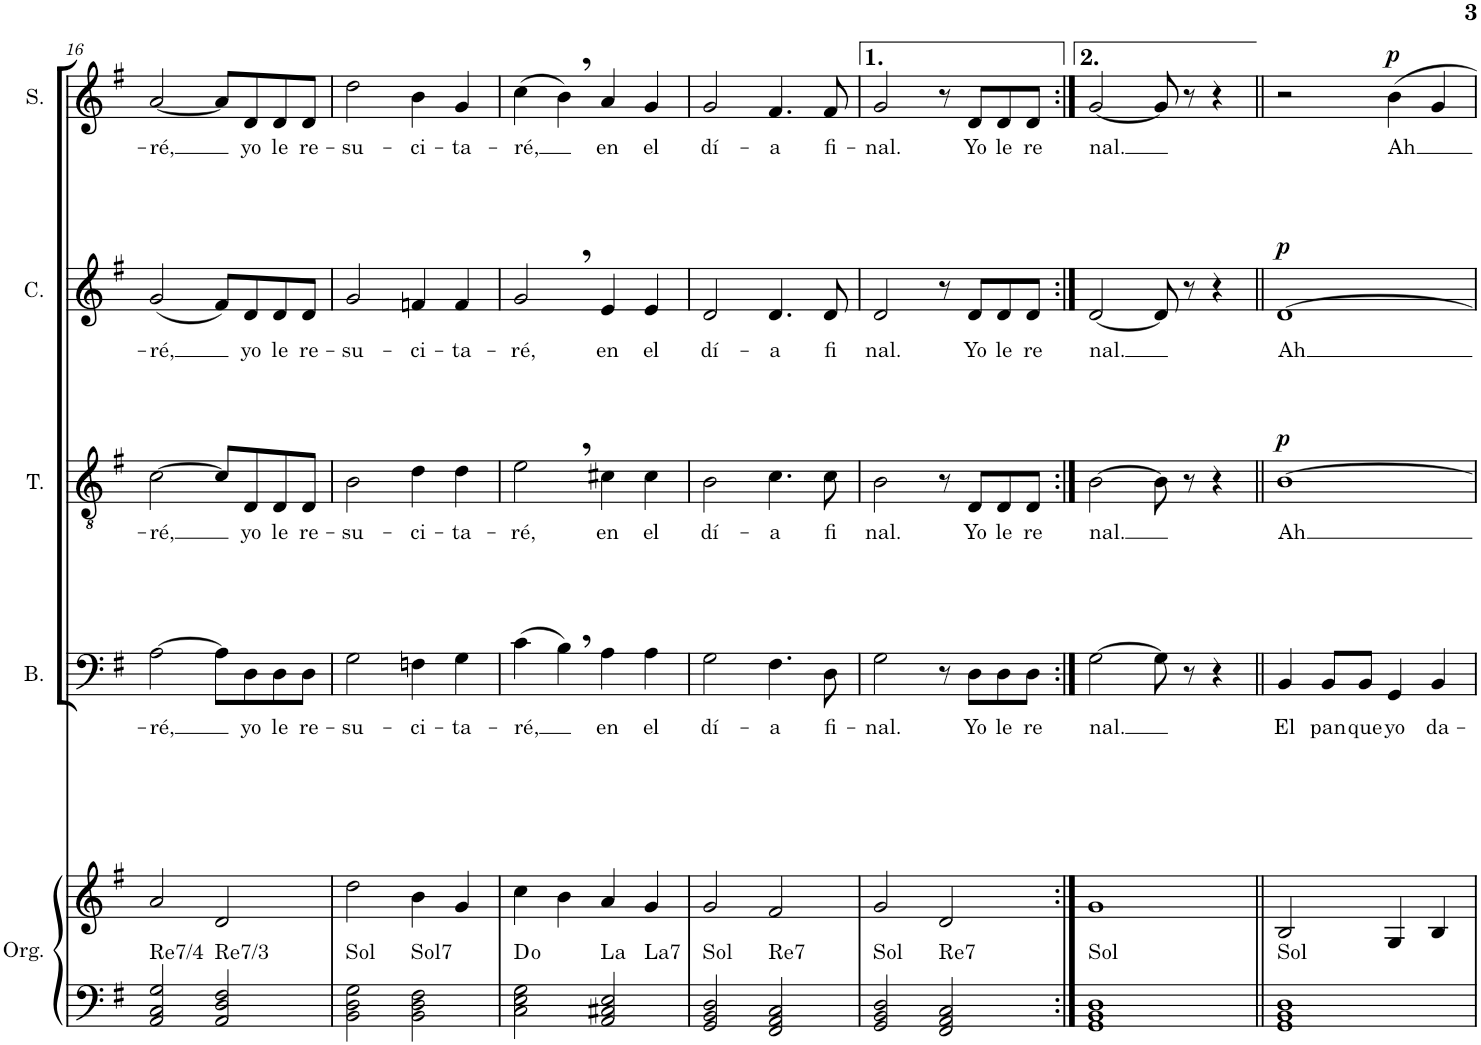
**kern	**kern	**harte	**kern	**text	**kern	**text	**dynam	**kern	**text	**dynam	**kern	**text	**dynam
*part5	*part5	*part5	*part4	*part4	*part3	*part3	*part3	*part2	*part2	*part2	*part1	*part1	*part1
*staff6	*staff5	*	*staff4	*staff4	*staff3	*staff3	*staff3	*staff2	*staff2	*staff2	*staff1	*staff1	*staff1
*I"Órgano	*	*	*I"Bajo	*	*I"Tenor	*	*	*I"Contralto	*	*	*I"Soprano	*	*
*	*	*	*I'B.	*	*I'T.	*	*	*I'C.	*	*	*I'S.	*	*
!!LO:PB:g=z
*clefF4	*clefG2	*	*clefF4	*	*clefGv2	*	*	*clefG2	*	*	*clefG2	*	*
*k[f#]	*k[f#]	*	*k[f#]	*	*k[f#]	*	*	*k[f#]	*	*	*k[f#]	*	*
*M4/4	*M4/4	*	*M4/4	*	*M4/4	*	*	*M4/4	*	*	*M4/4	*	*
*met(c)	*met(c)	*	*met(c)	*	*met(c)	*	*	*met(c)	*	*	*met(c)	*	*
=16	=16	=16	=16	=16	=16	=16	=16	=16	=16	=16	=16	=16	=16
!	!	!LO:H:kt=Re7/4	!	!LO:LY:b	!	!LO:LY:b	!	!	!LO:LY:b	!	!	!LO:LY:b	!
2AA/ 2C/ 2G/	2a/	N	[2A\	-ré,	[2c\	-ré,	.	(2g/	-ré,	.	[2a/	-ré,	.
!	!	!LO:H:kt=Re7/3	!	!	!	!	!	!	!	!	!	!	!
2AA/ 2D/ 2F#/	2d/	N	8A\L]	.	8c/L]	.	.	8f#/L)	.	.	8a/L]	.	.
!	!	!	!	!LO:LY:b	!	!LO:LY:b	!	!	!LO:LY:b	!	!	!LO:LY:b	!
.	.	.	8D\	yo	8D/	yo	.	8d/	yo	.	8d/	yo	.
!	!	!	!	!LO:LY:b	!	!LO:LY:b	!	!	!LO:LY:b	!	!	!LO:LY:b	!
.	.	.	8D\	le	8D/	le	.	8d/	le	.	8d/	le	.
!	!	!	!	!LO:LY:b	!	!LO:LY:b	!	!	!LO:LY:b	!	!	!LO:LY:b	!
.	.	.	8D\J	re-	8D/J	re-	.	8d/J	re-	.	8d/J	re-	.
=17	=17	=17	=17	=17	=17	=17	=17	=17	=17	=17	=17	=17	=17
!	!	!LO:H:kt=Sol	!	!LO:LY:b	!	!LO:LY:b	!	!	!LO:LY:b	!	!	!LO:LY:b	!
2BB\ 2D\ 2G\	2dd\	N	2G\	-su-	2B\	-su-	.	2g/	-su-	.	2dd\	-su-	.
!	!	!LO:H:kt=Sol7	!	!LO:LY:b	!	!LO:LY:b	!	!	!LO:LY:b	!	!	!LO:LY:b	!
2BB\ 2D\ 2F#\	4b\	N	4Fn\	-ci-	4d\	-ci-	.	4fn/	-ci-	.	4b\	-ci-	.
!	!	!	!	!LO:LY:b	!	!LO:LY:b	!	!	!LO:LY:b	!	!	!LO:LY:b	!
.	4g/	.	4G\	-ta-	4d\	-ta-	.	4f/	-ta-	.	4g/	-ta-	.
=18	=18	=18	=18	=18	=18	=18	=18	=18	=18	=18	=18	=18	=18
!	!	!	!	!LO:LY:b	!	!LO:LY:b	!	!	!LO:LY:b	!	!	!LO:LY:b	!
2C\ 2E\ 2G\	4cc\	D:dim	(4c\	-ré,	2e,\	-ré,	.	2g,/	-ré,	.	(4cc\	-ré,	.
.	4b\	.	4B,\)	.	.	.	.	.	.	.	4b,\)	.	.
!	!	!LO:H:n=1:kt=La	!	!LO:LY:b	!	!LO:LY:b	!	!	!LO:LY:b	!	!	!LO:LY:b	!
!	!	!LO:H:n=2:kt=La7	!	!	!	!	!	!	!	!	!	!	!
2AA/ 2C#X/ 2E/	4a/	N N	4A\	en	4c#X\	en	.	4e/	en	.	4a/	en	.
!	!	!	!	!LO:LY:b	!	!LO:LY:b	!	!	!LO:LY:b	!	!	!LO:LY:b	!
.	4g/	.	4A\	el	4c#\	el	.	4e/	el	.	4g/	el	.
=19	=19	=19	=19	=19	=19	=19	=19	=19	=19	=19	=19	=19	=19
!	!	!LO:H:kt=Sol	!	!LO:LY:b	!	!LO:LY:b	!	!	!LO:LY:b	!	!	!LO:LY:b	!
2GG/ 2BB/ 2D/	2g/	N	2G\	dí-	2B\	dí-	.	2d/	dí-	.	2g/	dí-	.
!	!	!LO:H:kt=Re7	!	!LO:LY:b	!	!LO:LY:b	!	!	!LO:LY:b	!	!	!LO:LY:b	!
2FF#/ 2AA/ 2C/	2f#/	N	4.F#\	-a	4.c\	-a	.	4.d/	-a	.	4.f#/	-a	.
!	!	!	!	!LO:LY:b	!	!LO:LY:b	!	!	!LO:LY:b	!	!	!LO:LY:b	!
.	.	.	8D\	fi-	8c\	fi	.	8d/	fi	.	8f#/	fi-	.
=20	=20	=20	=20	=20	=20	=20	=20	=20	=20	=20	=20	=20	=20
!	!	!LO:H:kt=Sol	!	!LO:LY:b	!	!LO:LY:b	!	!	!LO:LY:b	!	!	!LO:LY:b	!
2GG/ 2BB/ 2D/	2g/	N	2G\	-nal.	2B\	-nal.	.	2d/	-nal.	.	2g/	-nal.	.
!	!	!LO:H:kt=Re7	!	!	!	!	!	!	!	!	!	!	!
2FF#/ 2AA/ 2C/	2d/	N	8r	.	8r	.	.	8r	.	.	8r	.	.
!	!	!	!	!LO:LY:b	!	!LO:LY:b	!	!	!LO:LY:b	!	!	!LO:LY:b	!
.	.	.	8D\L	Yo	8D/L	Yo	.	8d/L	Yo	.	8d/L	Yo	.
!	!	!	!	!LO:LY:b	!	!LO:LY:b	!	!	!LO:LY:b	!	!	!LO:LY:b	!
.	.	.	8D\	le	8D/	le	.	8d/	le	.	8d/	le	.
!	!	!	!	!LO:LY:b	!	!LO:LY:b	!	!	!LO:LY:b	!	!	!LO:LY:b	!
.	.	.	8D\J	re	8D/J	re	.	8d/J	re	.	8d/J	re	.
=21:|!	=21:|!	=21:|!	=21:|!	=21:|!	=21:|!	=21:|!	=21:|!	=21:|!	=21:|!	=21:|!	=21:|!	=21:|!	=21:|!
!	!	!LO:H:kt=Sol	!	!LO:LY:b	!	!LO:LY:b	!	!	!LO:LY:b	!	!	!LO:LY:b	!
1GG 1BB 1D	1g	N	[2G\	nal.	[2B\	nal.	.	[2d/	nal.	.	[2g/	nal.	.
.	.	.	8G\]	.	8B\]	.	.	8d/]	.	.	8g/]	.	.
.	.	.	8r	.	8r	.	.	8r	.	.	8r	.	.
.	.	.	4r	.	4r	.	.	4r	.	.	4r	.	.
=22||	=22||	=22||	=22||	=22||	=22||	=22||	=22||	=22||	=22||	=22||	=22||	=22||	=22||
!	!	!LO:H:kt=Sol	!	!LO:LY:b	!	!LO:LY:b	!LO:DY:a	!	!LO:LY:b	!LO:DY:a	!	!	!
1GG 1BB 1D	2B/	N	4BB/	El	[>1B	Ah	p	[>1d	Ah	p	2r	.	.
!	!	!	!	!LO:LY:b	!	!	!	!	!	!	!	!	!
.	.	.	8BB/L	pan	.	.	.	.	.	.	.	.	.
!	!	!	!	!LO:LY:b	!	!	!	!	!	!	!	!	!
.	.	.	8BB/J	que	.	.	.	.	.	.	.	.	.
!	!	!	!	!LO:LY:b	!	!	!	!	!	!	!	!LO:LY:b	!LO:DY:a
.	4G/	.	4GG/	yo	.	.	.	.	.	.	4b\	Ah	p
!	!	!	!	!LO:LY:b	!	!	!	!	!	!	!	!	!
.	4B/	.	4BB/	da-	.	.	.	.	.	.	4g/	.	.
=	=	=	=	=	=	=	=	=	=	=	=	=	=
*-	*-	*-	*-	*-	*-	*-	*-	*-	*-	*-	*-	*-	*-
